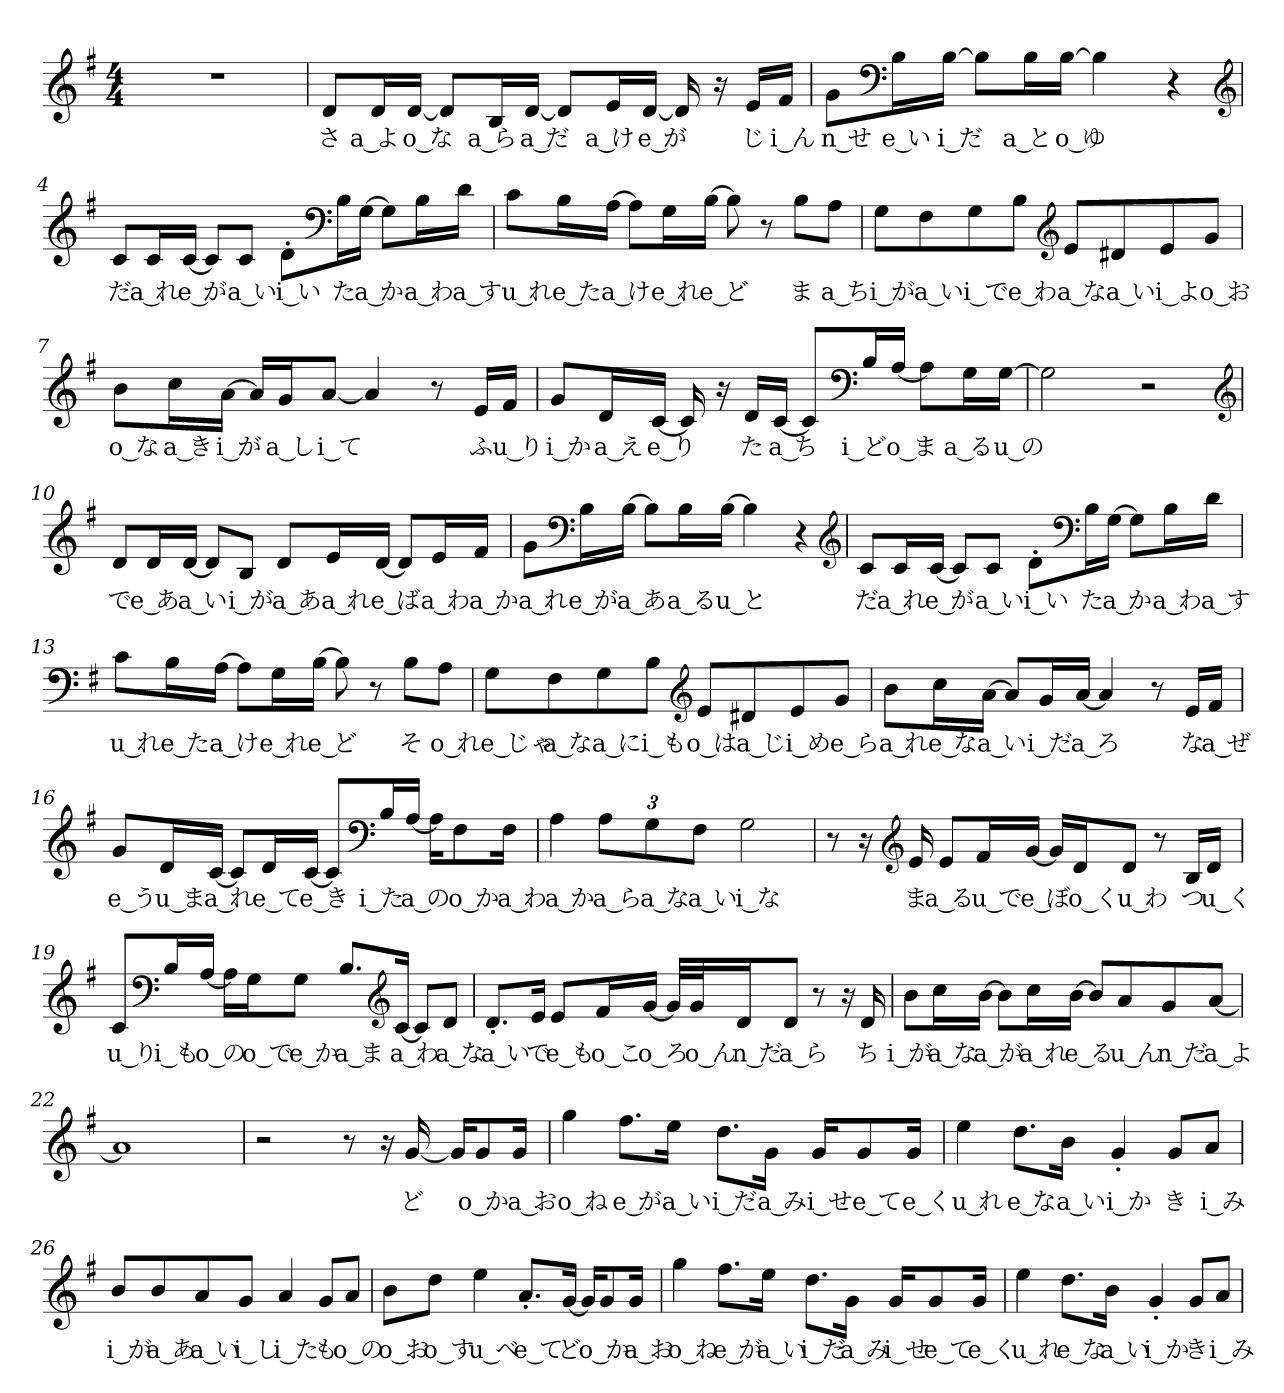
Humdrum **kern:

**kern	**text
*part1	*part1
*staff1	*staff1
*clefG2	*
*k[f#]	*
*M4/4	*
*MM76	*
=1	=1
1r	.
=2	=2
8dL	- さ
16dL	a よ
[16dJJ	o な
8dL]	.
16BL	a ら
[16dJJ	a だ
8dL]	.
16eL	a け
[16dJJ	e が
16d]	.
16r	.
16eLL	- じ
16f#JJ	i ん
=3	=3
8gL	n せ
*clefF4	*
16BL	e い
[16BJJ	i だ
8BL]	.
16BL	a と
[16BJJ	o ゆ
4B]	.
4r	.
*clefG2	*
=4	=4
8cL	- だ
16cL	a れ
[16cJJ	e が
8cL]	.
8cJ	a い
8d'L	i い
*clefF4	*
16BL	- た
[16GJJ	a か
8GL]	.
16BL	a わ
16dJJ	a す
=5	=5
8cL	u れ
16BL	e た
[16AJJ	a け
8AL]	.
16GL	e れ
[16BJJ	e ど
8B]	.
8r	.
8BL	- ま
8AJ	a ち
=6	=6
8GL	i が
8F#	a い
8G	i で
8BJ	e わ
*clefG2	*
8eL	a な
8d#X	a い
8e	i よ
8gJ	o お
=7	=7
8bL	o な
16ccL	a き
[16aJJ	i が
16aLL]	.
16gJ	a し
[8aJ	i て
4a]	.
8r	.
16eLL	- ふ
16f#JJ	u り
=8	=8
8gL	i か
16dL	a え
[16cJJ	e り
16c]	.
16r	.
16dLL	- た
[16cJJ	a ち
8cL]	.
*clefF4	*
16BL	i ど
[16AJJ	o ま
8AL]	.
16GL	a る
[16GJJ	u の
=9	=9
2G]	.
2r	.
*clefG2	*
=10	=10
8dL	- で
16dL	e あ
[16dJJ	a い
8dL]	.
8BJ	i が
8dL	a あ
16eL	a れ
[16dJJ	e ば
8dL]	.
16eL	a わ
16f#JJ	a か
=11	=11
8gL	a れ
*clefF4	*
16BL	e が
[16BJJ	a あ
8BL]	.
16BL	a る
[16BJJ	u と
4B]	.
4r	.
*clefG2	*
=12	=12
8cL	- だ
16cL	a れ
[16cJJ	e が
8cL]	.
8cJ	a い
8d'L	i い
*clefF4	*
16BL	- た
[16GJJ	a か
8GL]	.
16BL	a わ
16dJJ	a す
=13	=13
8cL	u れ
16BL	e た
[16AJJ	a け
8AL]	.
16GL	e れ
[16BJJ	e ど
8B]	.
8r	.
8BL	- そ
8AJ	o れ
=14	=14
8GL	e じゃ
8F#	a な
8G	a に
8BJ	i も
*clefG2	*
8eL	o は
8d#X	a じ
8e	i め
8gJ	e ら
=15	=15
8bL	a れ
16ccL	e な
[16aJJ	a い
8aL]	.
16gL	i だ
[16aJJ	a ろ
4a]	.
8r	.
16eLL	- な
16f#JJ	a ぜ
=16	=16
8gL	e う
16dL	u ま
[16cJJ	a れ
8cL]	.
16dL	e て
[16cJJ	e き
8cL]	.
*clefF4	*
16BL	i た
[16AJJ	a の
16AKL]	.
8F#	o か
16F#Jk	a わ
=17	=17
4A	a か
12AL	a ら
12G	a な
12F#J	a い
2G	i な
=18	=18
8r	.
16r	.
*clefG2	*
16e	- ま
8eL	a る
16f#L	u で
[16gJJ	e ぼ
16gLL]	.
16dJ	o く
8dJ	u わ
8r	.
16BLL	- つ
16dJJ	u く
=19	=19
8cL	u り
*clefF4	*
16BL	i も
[16AJJ	o の
16ALL]	.
16GJ	o で
8GJ	e か
8.BL	a ま
*clefG2	*
[16cJk	a わ
8cL]	.
8dJ	a な
=20	=20
8.d'L	a い
16eJk	- で
8eL	e も
16f#L	o こ
[16gJJ	o ろ
32gLLL]	.
32gJ	o ん
16dJ	n だ
8dJ	a ら
8r	.
16r	.
16d	- ち
=21	=21
8bL	i が
16ccL	a な
[16bJJ	a が
8bL]	.
16ccL	a れ
[16bJJ	e る
8bL]	.
8a	u ん
8g	n だ
[8aJ	a よ
=22	=22
1a]	.
=23	=23
2r	.
8r	.
16r	.
[16g	- ど
16gKL]	.
8g	o か
16gJk	a お
=24	=24
4gg	o ね
8.ff#L	e が
16eeJk	a い
8.ddL	i だ
16gJk	a み
16gKL	i せ
8g	e て
16gJk	e く
=25	=25
4ee	u れ
8.ddL	e な
16bJk	a い
4g'	i か
8gL	- き
8aJ	i み
=26	=26
8bL	i が
8b	a あ
8a	a い
8gJ	i し
4a	i た
8gL	- も
8aJ	o の
=27	=27
8bL	o お
8ddJ	o す
4ee	u べ
8.a'L	e て
[16gJk	- ど
16gKL]	.
8g	o か
16gJk	a お
=28	=28
4gg	o ね
8.ff#L	e が
16eeJk	a い
8.ddL	i だ
16gJk	a み
16gKL	i せ
8g	e て
16gJk	e く
=29	=29
4ee	u れ
8.ddL	e な
16bJk	a い
4g'	i か
8gL	- き
8aJ	i み
=	=
*-	*-
